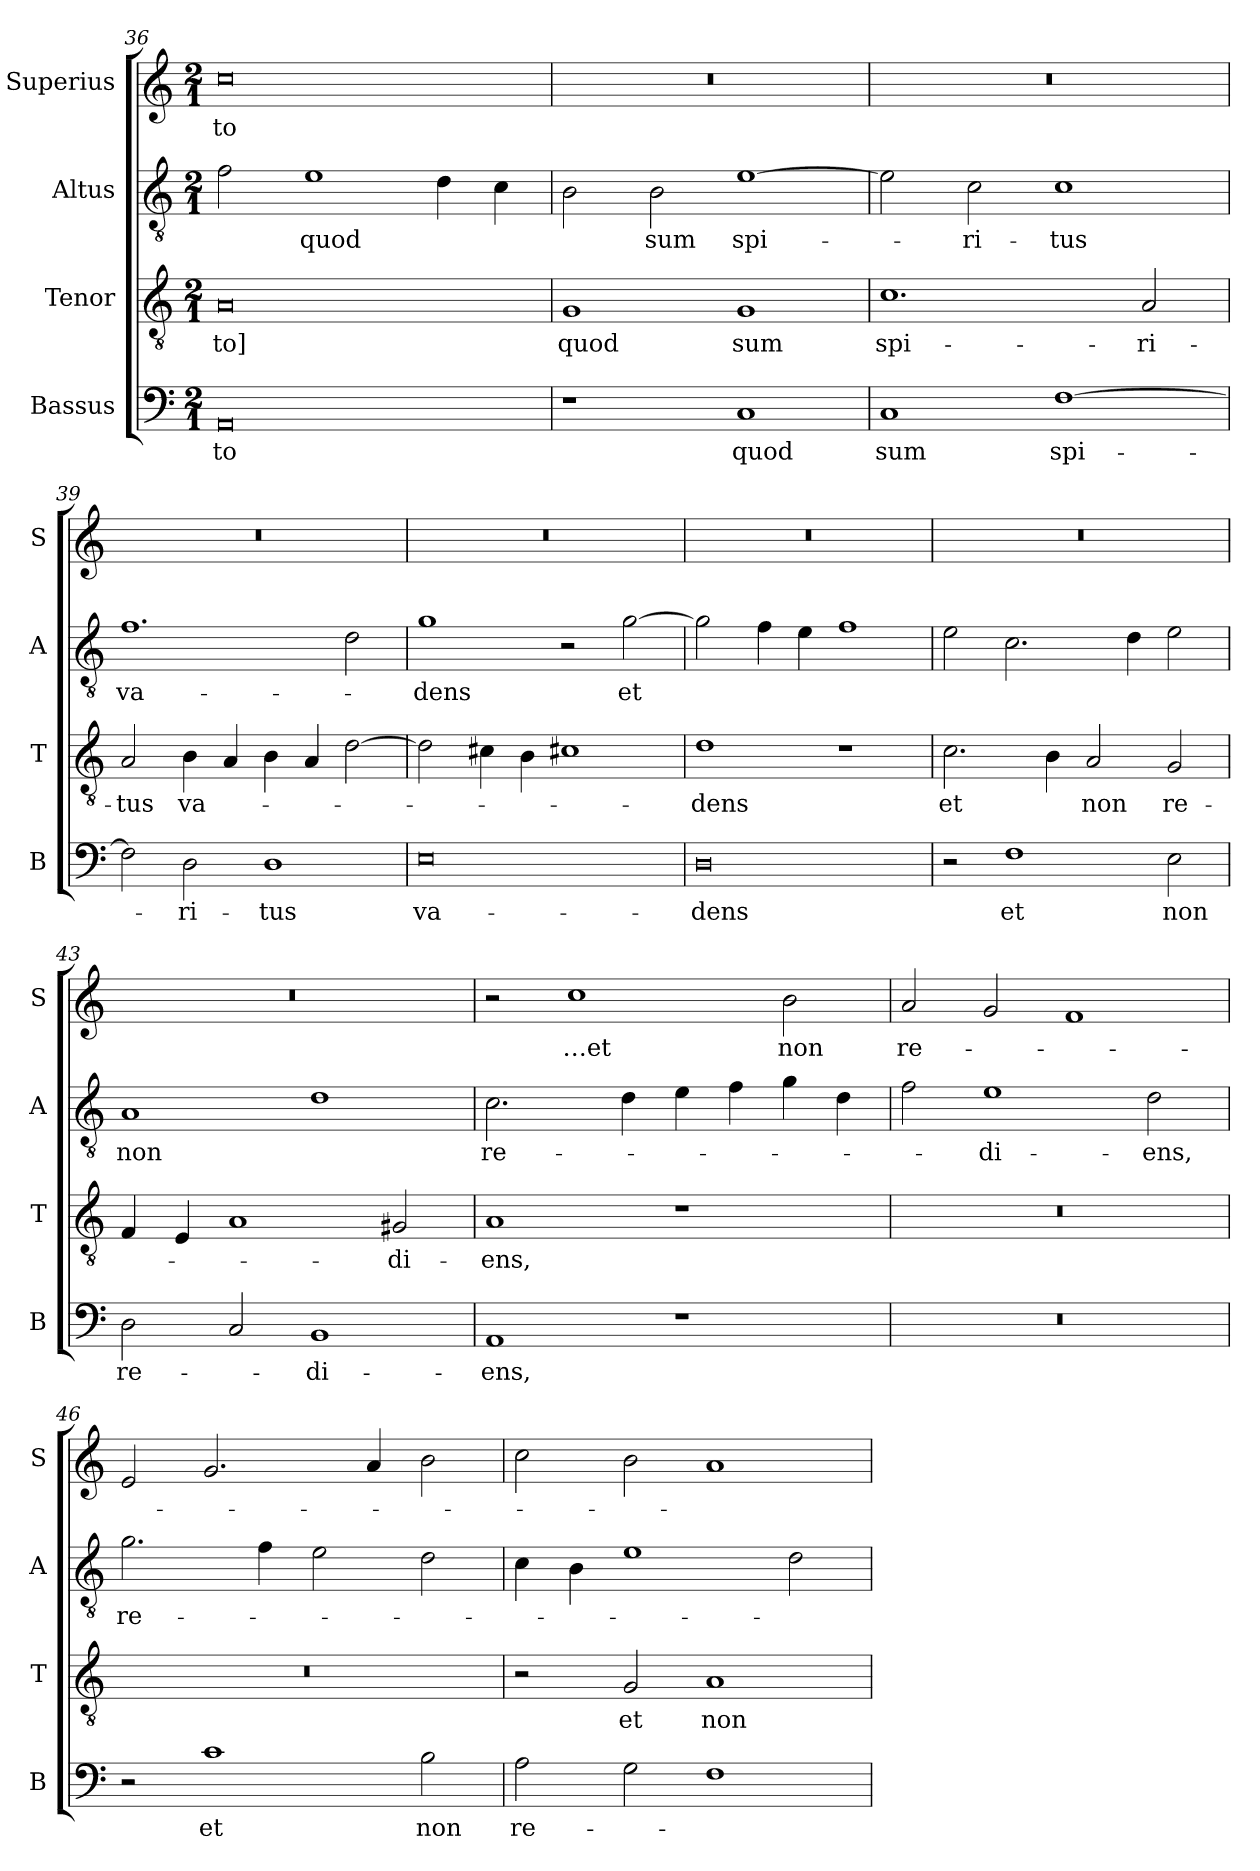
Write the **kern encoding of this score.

**kern	**text	**kern	**text	**kern	**text	**kern	**text
*part4	*part4	*part3	*part3	*part2	*part2	*part1	*part1
*staff4	*staff4	*staff3	*staff3	*staff2	*staff2	*staff1	*staff1
*I"Bassus	*	*I"Tenor	*	*I"Altus	*	*I"Superius	*
*I'B	*	*I'T	*	*I'A	*	*I'S	*
*clefF4	*	*clefGv2	*	*clefGv2	*	*clefG2	*
*k[]	*	*k[]	*	*k[]	*	*k[]	*
*M2/1	*	*M2/1	*	*M2/1	*	*M2/1	*
=36	=36	=36	=36	=36	=36	=36	=36
0AA	-to	0A	-to]	2f	.	0cc	-to
.	.	.	.	1e	quod	.	.
.	.	.	.	4d	.	.	.
.	.	.	.	4c	.	.	.
=37	=37	=37	=37	=37	=37	=37	=37
1r	.	1G	quod	2B	.	0r	.
.	.	.	.	2B	sum	.	.
1C	quod	1G	sum	[1e	spi-	.	.
=38	=38	=38	=38	=38	=38	=38	=38
1C	sum	1.c	spi-	2e]	.	0r	.
.	.	.	.	2c	-ri-	.	.
[1F	spi-	.	.	1c	-tus	.	.
.	.	2A	-ri-	.	.	.	.
=39	=39	=39	=39	=39	=39	=39	=39
2F]	.	2A	-tus	1.f	va-	0r	.
2D	-ri-	4B	va-	.	.	.	.
.	.	4A	.	.	.	.	.
1D	-tus	4B	.	.	.	.	.
.	.	4A	.	.	.	.	.
.	.	[2d	.	2d	.	.	.
=40	=40	=40	=40	=40	=40	=40	=40
0E	va-	2d]	.	1g	-dens	0r	.
.	.	4c#X	.	.	.	.	.
.	.	4B	.	.	.	.	.
.	.	1c#X	.	2r	.	.	.
.	.	.	.	[2g	et	.	.
=41	=41	=41	=41	=41	=41	=41	=41
0D	-dens	1d	-dens	2g]	.	0r	.
.	.	.	.	4f	.	.	.
.	.	.	.	4e	.	.	.
.	.	1r	.	1f	.	.	.
=42	=42	=42	=42	=42	=42	=42	=42
2r	.	2.c	et	2e	.	0r	.
1F	et	.	.	2.c	.	.	.
.	.	4B	.	.	.	.	.
.	.	2A	non	.	.	.	.
.	.	.	.	4d	.	.	.
2E	non	2G	re-	2e	.	.	.
=43	=43	=43	=43	=43	=43	=43	=43
2D	re-	4F	.	1A	non	0r	.
.	.	4E	.	.	.	.	.
2C	.	1A	.	.	.	.	.
1BB	-di-	.	.	1d	.	.	.
.	.	2G#X	-di-	.	.	.	.
=44	=44	=44	=44	=44	=44	=44	=44
1AA	-ens,	1A	-ens,	2.c	re-	2r	.
.	.	.	.	.	.	1cc	…et
.	.	.	.	4d	.	.	.
1r	.	1r	.	4e	.	.	.
.	.	.	.	4f	.	.	.
.	.	.	.	4g	.	2b	non
.	.	.	.	4d	.	.	.
=45	=45	=45	=45	=45	=45	=45	=45
0r	.	0r	.	2f	.	2a	re-
.	.	.	.	1e	-di-	2g	.
.	.	.	.	.	.	1f	.
.	.	.	.	2d	-ens,	.	.
=46	=46	=46	=46	=46	=46	=46	=46
2r	.	0r	.	2.g	re-	2e	.
1c	et	.	.	.	.	2.g	.
.	.	.	.	4f	.	.	.
.	.	.	.	2e	.	.	.
.	.	.	.	.	.	4a	.
2B	non	.	.	2d	.	2b	.
=47	=47	=47	=47	=47	=47	=47	=47
2A	re-	2r	.	4c	.	2cc	.
.	.	.	.	4B	.	.	.
2G	.	2G	et	1e	.	2b	.
1F	.	1A	non	.	.	1a	.
.	.	.	.	2d	.	.	.
=	=	=	=	=	=	=	=
*-	*-	*-	*-	*-	*-	*-	*-
